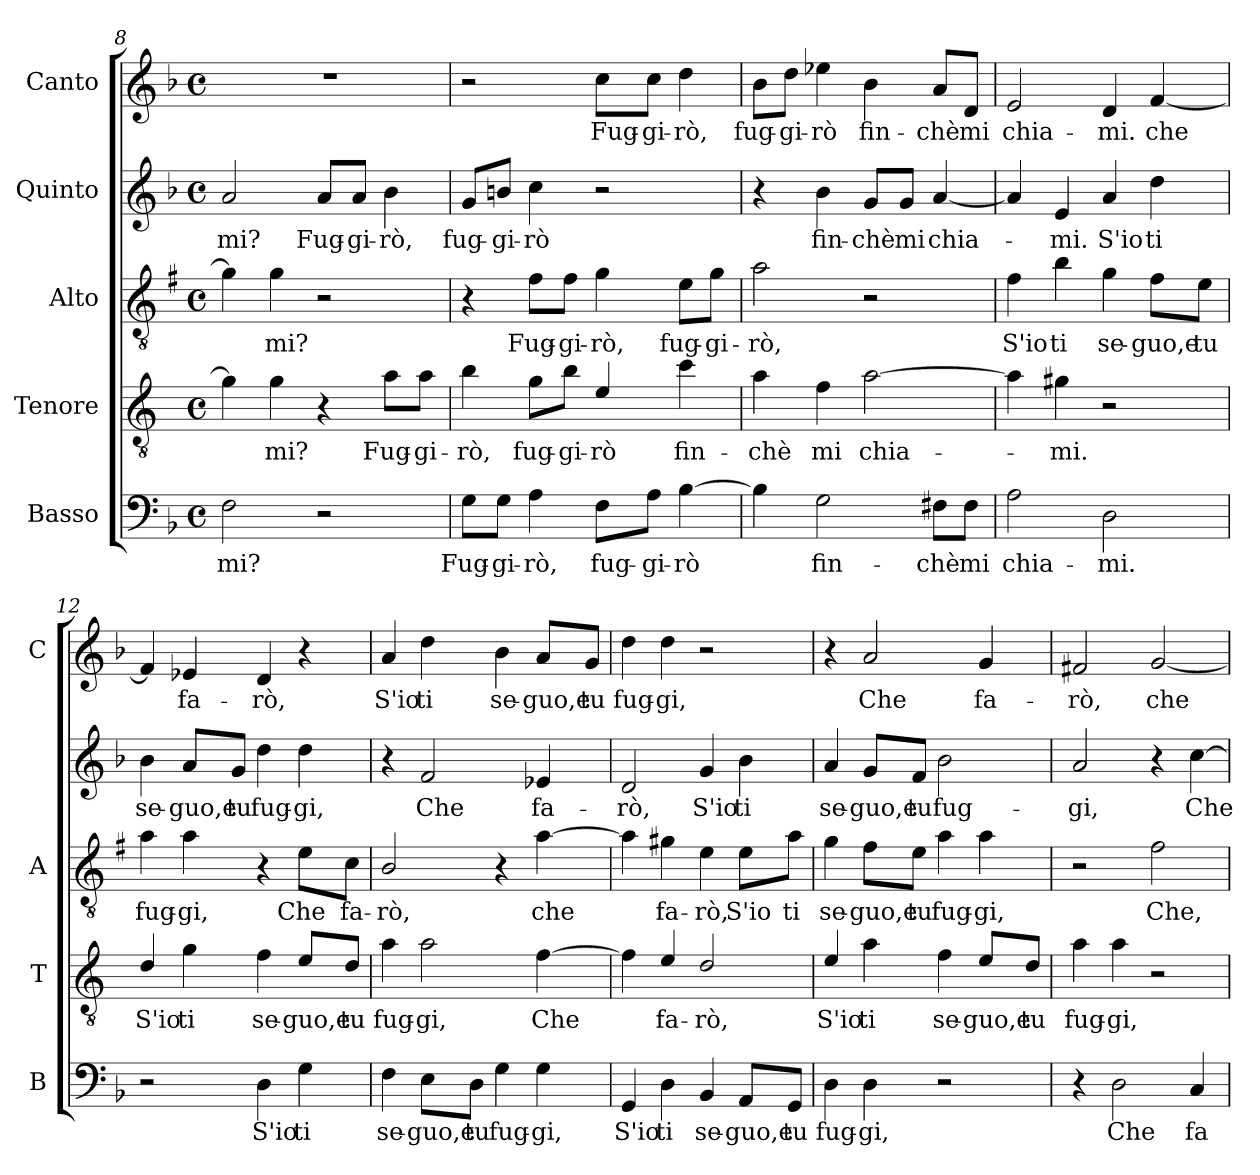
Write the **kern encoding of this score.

**kern	**text	**kern	**text	**kern	**text	**kern	**text	**kern	**text
*part5	*part5	*part4	*part4	*part3	*part3	*part2	*part2	*part1	*part1
*staff5	*staff5	*staff4	*staff4	*staff3	*staff3	*staff2	*staff2	*staff1	*staff1
*I"Basso	*	*I"Tenore	*	*I"Alto	*	*I"Quinto	*	*I"Canto	*
*I'B	*	*I'T	*	*I'A	*	*	*	*I'C	*
*clefF4	*	*clefGv2	*	*clefGv2	*	*clefG2	*	*clefG2	*
*	*	*ITrd4c7	*	*ITrd1c2	*	*	*	*	*
*k[b-]	*	*k[b-]	*	*k[b-]	*	*k[b-]	*	*k[b-]	*
*F:	*	*F:	*	*F:	*	*F:	*	*F:	*
*M4/4	*	*M4/4	*	*M4/4	*	*M4/4	*	*M4/4	*
*met(c)	*	*met(c)	*	*met(c)	*	*met(c)	*	*met(c)	*
=8	=8	=8	=8	=8	=8	=8	=8	=8	=8
!	!LO:LY:b	!	!	!	!	!	!LO:LY:b	!	!
2F\	-mi?	4c\]	.	4f\]	.	2a/	-mi?	1r	.
!	!	!	!LO:LY:b	!	!LO:LY:b	!	!	!	!
.	.	4c\	-mi?	4f\	-mi?	.	.	.	.
!	!	!	!	!	!	!	!LO:LY:b	!	!
2r	.	4r	.	2r	.	8a/L	Fug-	.	.
!	!	!	!	!	!	!	!LO:LY:b	!	!
.	.	.	.	.	.	8a/J	-gi-	.	.
!	!	!	!LO:LY:b	!	!	!	!LO:LY:b	!	!
.	.	8d\L	Fug-	.	.	4b-\	-rò,	.	.
!	!	!	!LO:LY:b	!	!	!	!	!	!
.	.	8d\J	-gi-	.	.	.	.	.	.
=9	=9	=9	=9	=9	=9	=9	=9	=9	=9
!	!LO:LY:b	!	!LO:LY:b	!	!	!	!LO:LY:b	!	!
8G\L	Fug-	4e\	-rò,	4r	.	8g/L	fug-	2r	.
!	!LO:LY:b	!	!	!	!	!	!LO:LY:b	!	!
8G\J	-gi-	.	.	.	.	8bn/J	-gi-	.	.
!	!LO:LY:b	!	!LO:LY:b	!	!LO:LY:b	!	!LO:LY:b	!	!
4A\	-rò,	8c\L	fug-	8e\L	Fug-	4cc\	-rò	.	.
!	!	!	!LO:LY:b	!	!LO:LY:b	!	!	!	!
.	.	8e\J	-gi-	8e\J	-gi-	.	.	.	.
!	!LO:LY:b	!	!LO:LY:b	!	!LO:LY:b	!	!	!	!LO:LY:b
8F\L	fug-	4A/	-rò	4f\	-rò,	2r	.	8cc\L	Fug-
!	!LO:LY:b	!	!	!	!	!	!	!	!LO:LY:b
8A\J	-gi-	.	.	.	.	.	.	8cc\J	-gi-
!	!LO:LY:b	!	!LO:LY:b	!	!LO:LY:b	!	!	!	!LO:LY:b
[4B-\	-rò	4f\	fin-	8d\L	fug-	.	.	4dd\	-rò,
!	!	!	!	!	!LO:LY:b	!	!	!	!
.	.	.	.	8f\J	-gi-	.	.	.	.
=10	=10	=10	=10	=10	=10	=10	=10	=10	=10
!	!	!	!LO:LY:b	!	!LO:LY:b	!	!	!	!LO:LY:b
4B-\]	.	4d\	-chè	2g\	-rò,	4r	.	8b-\L	fug-
!	!	!	!	!	!	!	!	!	!LO:LY:b
.	.	.	.	.	.	.	.	8dd\J	-gi-
!	!LO:LY:b	!	!LO:LY:b	!	!	!	!LO:LY:b	!	!LO:LY:b
2G\	fin-	4B-\	mi	.	.	4b-\	fin-	4ee-X\	-rò
!	!	!	!LO:LY:b	!	!	!	!LO:LY:b	!	!LO:LY:b
.	.	[2d\	chia-	2r	.	8g/L	-chè	4b-\	fin-
!	!	!	!	!	!	!	!LO:LY:b	!	!
.	.	.	.	.	.	8g/J	mi	.	.
!	!LO:LY:b	!	!	!	!	!	!LO:LY:b	!	!LO:LY:b
8F#X\L	-chè	.	.	.	.	[4a/	chia-	8a/L	-chè
!	!LO:LY:b	!	!	!	!	!	!	!	!LO:LY:b
8F#\J	mi	.	.	.	.	.	.	8d/J	mi
=11	=11	=11	=11	=11	=11	=11	=11	=11	=11
!	!LO:LY:b	!	!	!	!LO:LY:b	!	!	!	!LO:LY:b
2A\	chia-	4d\]	.	4e\	S'io	4a/]	.	2e/	chia-
!	!	!	!LO:LY:b	!	!LO:LY:b	!	!LO:LY:b	!	!
.	.	4c#X\	-mi.	4a\	ti	4e/	-mi.	.	.
!	!LO:LY:b	!	!	!	!LO:LY:b	!	!LO:LY:b	!	!LO:LY:b
2D\	-mi.	2r	.	4f\	se-	4a/	S'io	4d/	-mi.
!	!	!	!	!	!LO:LY:b	!	!LO:LY:b	!	!LO:LY:b
.	.	.	.	8e\L	-guo,e	4dd\	ti	[4f/	che
!	!	!	!	!	!LO:LY:b	!	!	!	!
.	.	.	.	8d\J	tu	.	.	.	.
!!LO:PB:g=z
=12	=12	=12	=12	=12	=12	=12	=12	=12	=12
!	!	!	!LO:LY:b	!	!LO:LY:b	!	!LO:LY:b	!	!
2r	.	4G/	S'io	4g\	fug-	4b-\	se-	4f/]	.
!	!	!	!LO:LY:b	!	!LO:LY:b	!	!LO:LY:b	!	!LO:LY:b
.	.	4c\	ti	4g\	-gi,	8a/L	-guo,e	4e-X/	fa-
!	!	!	!	!	!	!	!LO:LY:b	!	!
.	.	.	.	.	.	8g/J	tu	.	.
!	!LO:LY:b	!	!LO:LY:b	!	!	!	!LO:LY:b	!	!LO:LY:b
4D\	S'io	4B-\	se-	4r	.	4dd\	fug-	4d/	-rò,
!	!LO:LY:b	!	!LO:LY:b	!	!LO:LY:b	!	!LO:LY:b	!	!
4G\	ti	8A/L	-guo,e	8d\L	Che	4dd\	-gi,	4r	.
!	!	!	!LO:LY:b	!	!LO:LY:b	!	!	!	!
.	.	8G/J	tu	8B-\J	fa-	.	.	.	.
=13	=13	=13	=13	=13	=13	=13	=13	=13	=13
!	!LO:LY:b	!	!LO:LY:b	!	!LO:LY:b	!	!	!	!LO:LY:b
4F\	se-	4d\	fug-	2A/	-rò,	4r	.	4a/	S'io
!	!LO:LY:b	!	!LO:LY:b	!	!	!	!LO:LY:b	!	!LO:LY:b
8E\L	-guo,e	2d\	-gi,	.	.	2f/	Che	4dd\	ti
!	!LO:LY:b	!	!	!	!	!	!	!	!
8D\J	tu	.	.	.	.	.	.	.	.
!	!LO:LY:b	!	!	!	!	!	!	!	!LO:LY:b
4G\	fug-	.	.	4r	.	.	.	4b-\	se-
!	!LO:LY:b	!	!LO:LY:b	!	!LO:LY:b	!	!LO:LY:b	!	!LO:LY:b
4G\	-gi,	[4B-\	Che	[4g\	che	4e-X/	fa-	8a/L	-guo,e
!	!	!	!	!	!	!	!	!	!LO:LY:b
.	.	.	.	.	.	.	.	8g/J	tu
=14	=14	=14	=14	=14	=14	=14	=14	=14	=14
!	!LO:LY:b	!	!	!	!	!	!LO:LY:b	!	!LO:LY:b
4GG/	S'io	4B-\]	.	4g\]	.	2d/	-rò,	4dd\	fug-
!	!LO:LY:b	!	!LO:LY:b	!	!LO:LY:b	!	!	!	!LO:LY:b
4D\	ti	4A/	fa-	4f#X\	fa-	.	.	4dd\	-gi,
!	!LO:LY:b	!	!LO:LY:b	!	!LO:LY:b	!	!LO:LY:b	!	!
4BB-/	se-	2G/	-rò,	4d\	-rò,	4g/	S'io	2r	.
!	!LO:LY:b	!	!	!	!LO:LY:b	!	!LO:LY:b	!	!
8AA/L	-guo,e	.	.	8d\L	S'io	4b-\	ti	.	.
!	!LO:LY:b	!	!	!	!LO:LY:b	!	!	!	!
8GG/J	tu	.	.	8g\J	ti	.	.	.	.
=15	=15	=15	=15	=15	=15	=15	=15	=15	=15
!	!LO:LY:b	!	!LO:LY:b	!	!LO:LY:b	!	!LO:LY:b	!	!
4D\	fug-	4A/	S'io	4f\	se-	4a/	se-	4r	.
!	!LO:LY:b	!	!LO:LY:b	!	!LO:LY:b	!	!LO:LY:b	!	!LO:LY:b
4D\	-gi,	4d\	ti	8e\L	-guo,e	8g/L	-guo,e	2a/	Che
!	!	!	!	!	!LO:LY:b	!	!LO:LY:b	!	!
.	.	.	.	8d\J	tu	8f/J	tu	.	.
!	!	!	!LO:LY:b	!	!LO:LY:b	!	!LO:LY:b	!	!
2r	.	4B-\	se-	4g\	fug-	2b-\	fug-	.	.
!	!	!	!LO:LY:b	!	!LO:LY:b	!	!	!	!LO:LY:b
.	.	8A/L	-guo,e	4g\	-gi,	.	.	4g/	fa-
!	!	!	!LO:LY:b	!	!	!	!	!	!
.	.	8G/J	tu	.	.	.	.	.	.
=16	=16	=16	=16	=16	=16	=16	=16	=16	=16
!	!	!	!LO:LY:b	!	!	!	!LO:LY:b	!	!LO:LY:b
4r	.	4d\	fug-	2r	.	2a/	-gi,	2f#X/	-rò,
!	!LO:LY:b	!	!LO:LY:b	!	!	!	!	!	!
2D\	Che	4d\	-gi,	.	.	.	.	.	.
!	!	!	!	!	!LO:LY:b	!	!	!	!LO:LY:b
.	.	2r	.	2e\	Che,	4r	.	[2g/	che
!	!LO:LY:b	!	!	!	!	!	!LO:LY:b	!	!
4C/	fa-	.	.	.	.	[4cc\	Che	.	.
=	=	=	=	=	=	=	=	=	=
*-	*-	*-	*-	*-	*-	*-	*-	*-	*-
